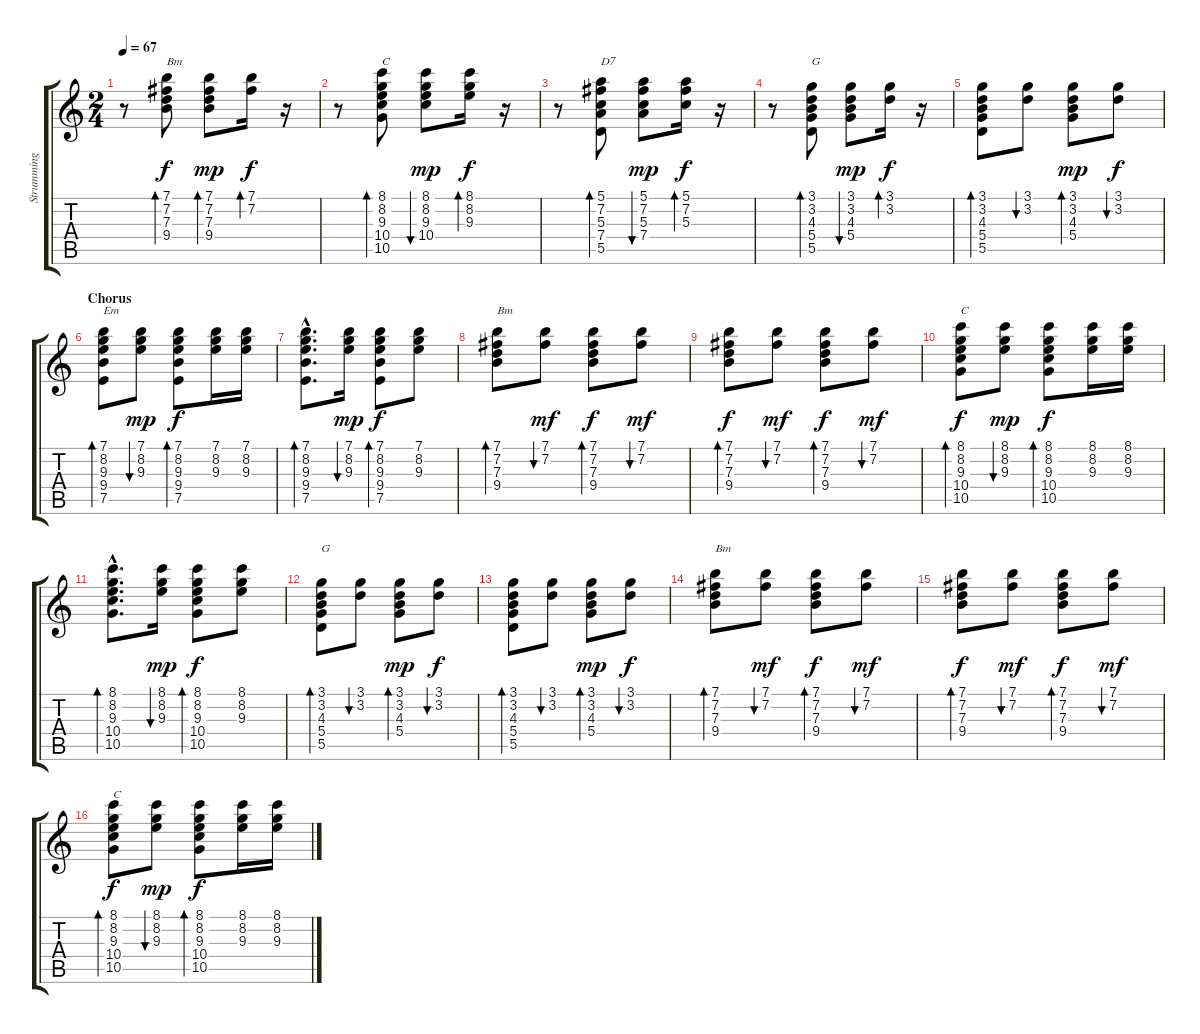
\track ("Strumming" "Strumming") {instrument acousticguitarsteel}
\staff {score tabs}
\tuning (E4 B3 G3 D3 A2 E2) {hide}
\ts (2 4)
\tempo 67
\clef g2
\ks c
r.8{dy f} (7.1 7.2 7.3 9.4).8{bd 30 txt "Bm"} (7.1 7.2 7.3 9.4).8{bd 30 dy mp} (7.1 7.2).16{bd 30 dy f} r.16 |
r.8 (8.1 8.2 9.3 10.4 10.5).8{bd 30 txt "C"} (8.1 8.2 9.3 10.4).8{bu 30 dy mp} (8.1 8.2 9.3).16{bd 30 dy f} r.16 |
r.8 (5.1 7.2 5.3 7.4 5.5).8{bd 30 txt "D7"} (5.1 7.2 5.3 7.4).8{bu 30 dy mp} (5.1 7.2 5.3).16{bd 30 dy f} r.16 |
r.8 (3.1 3.2 4.3 5.4 5.5).8{bd 30 txt "G"} (3.1 3.2 4.3 5.4).8{bu 30 dy mp} (3.1 3.2).16{bd 30 dy f} r.16 |
(3.1 3.2 4.3 5.4 5.5).8{bd 30} (3.1 3.2).8{bu 60} (3.1 3.2 4.3 5.4).8{bd 60 dy mp} (3.1 3.2).8{bu 60 dy f} |
\section ("" "Chorus")
(7.1 8.2 9.3 9.4 7.5).8{bd 30 txt "Em" volume 16} (7.1 8.2 9.3).8{bu 30 dy mp} (7.1 8.2 9.3 9.4 7.5).8{bd 30 dy f} (7.1 8.2 9.3).16 (7.1 8.2 9.3).16 |
(7.1{hac} 8.2{hac} 9.3{hac} 9.4{hac} 7.5{hac}).8{d bd 30} (7.1 8.2 9.3).16{bu 30 dy mp} (7.1 8.2 9.3 9.4 7.5).8{bd 30 dy f} (7.1 8.2 9.3).8 |
(7.1 7.2 7.3 9.4).8{bd 30 txt "Bm"} (7.1 7.2).8{bu 60 dy mf} (7.1 7.2 7.3 9.4).8{bd 30 dy f} (7.1 7.2).8{bu 60 dy mf} |
(7.1 7.2 7.3 9.4).8{bd 30 dy f} (7.1 7.2).8{bu 60 dy mf} (7.1 7.2 7.3 9.4).8{bd 30 dy f} (7.1 7.2).8{bu 60 dy mf} |
(8.1 8.2 9.3 10.4 10.5).8{bd 30 txt "C" dy f} (8.1 8.2 9.3).8{bu 30 dy mp} (8.1 8.2 9.3 10.4 10.5).8{bd 30 dy f} (8.1 8.2 9.3).16 (8.1 8.2 9.3).16 |
(8.1{hac} 8.2{hac} 9.3{hac} 10.4{hac} 10.5{hac}).8{d bd 30} (8.1 8.2 9.3).16{bu 30 dy mp} (8.1 8.2 9.3 10.4 10.5).8{bd 30 dy f} (8.1 8.2 9.3).8 |
(3.1 3.2 4.3 5.4 5.5).8{bd 30 txt "G"} (3.1 3.2).8{bu 60} (3.1 3.2 4.3 5.4).8{bd 60 dy mp} (3.1 3.2).8{bu 60 dy f} |
(3.1 3.2 4.3 5.4 5.5).8{bd 30} (3.1 3.2).8{bu 60} (3.1 3.2 4.3 5.4).8{bd 60 dy mp} (3.1 3.2).8{bu 60 dy f} |
(7.1 7.2 7.3 9.4).8{bd 30 txt "Bm"} (7.1 7.2).8{bu 60 dy mf} (7.1 7.2 7.3 9.4).8{bd 30 dy f} (7.1 7.2).8{bu 60 dy mf} |
(7.1 7.2 7.3 9.4).8{bd 30 dy f} (7.1 7.2).8{bu 60 dy mf} (7.1 7.2 7.3 9.4).8{bd 30 dy f} (7.1 7.2).8{bu 60 dy mf} |
(8.1 8.2 9.3 10.4 10.5).8{bd 30 txt "C" dy f} (8.1 8.2 9.3).8{bu 30 dy mp} (8.1 8.2 9.3 10.4 10.5).8{bd 30 dy f} (8.1 8.2 9.3).16 (8.1 8.2 9.3).16
